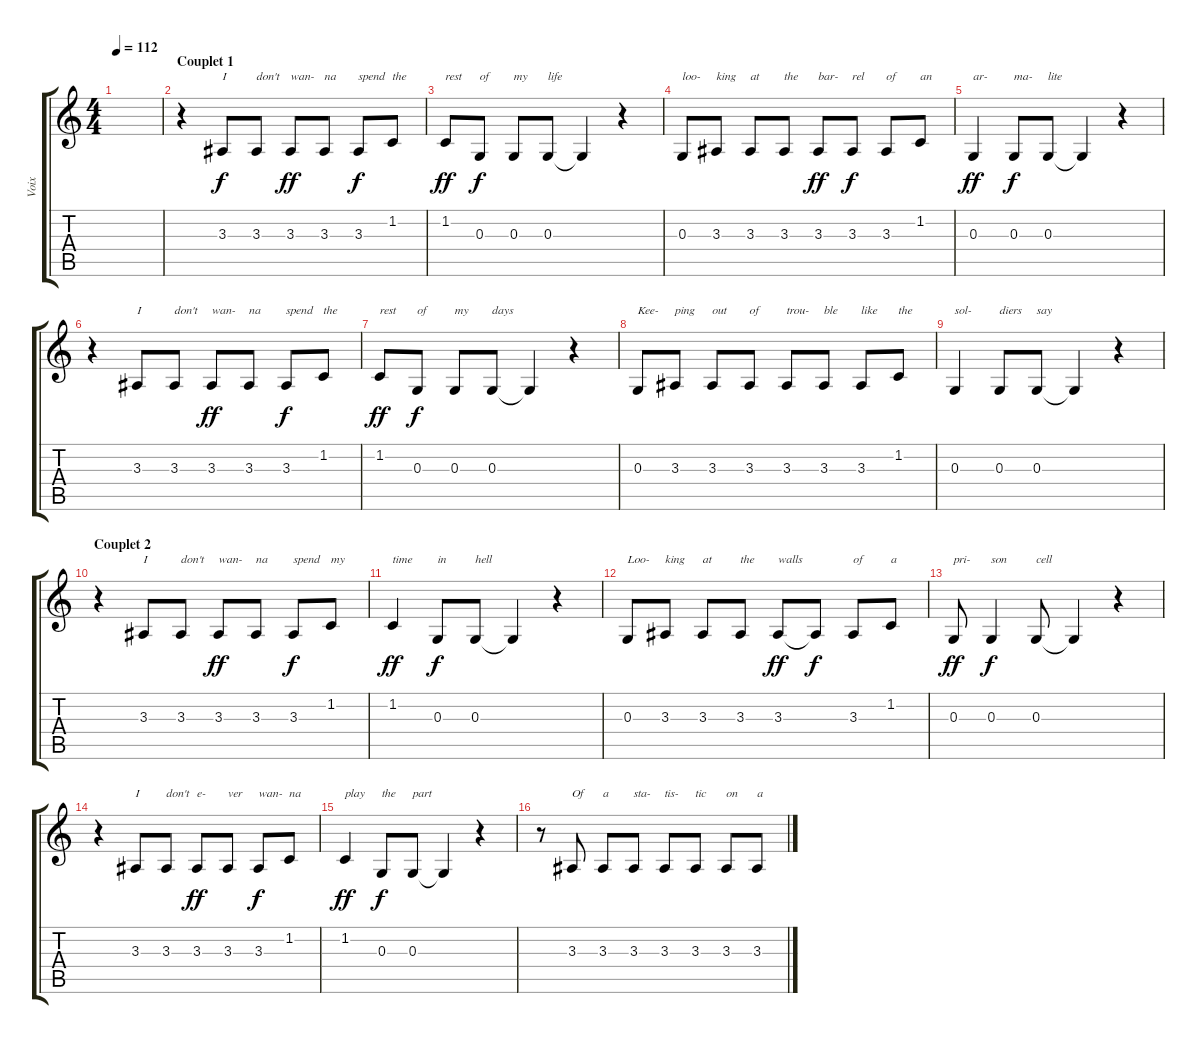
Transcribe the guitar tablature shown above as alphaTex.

\track ("Voix" "Voix") {instrument clarinet}
\staff {score tabs}
\tuning (E4 B3 G3 D3 A2 E2) {hide}
\ts (4 4)
\tempo 112
\clef g2
\ks c
|
\section ("" "Couplet 1")
r.4 3.3.8{txt "I"} 3.3.8{txt "don't"} 3.3.8{txt "wan-" dy ff} 3.3.8{txt "na"} 3.3.8{txt "spend" dy f} 1.2.8{txt "the"} |
1.2.8{txt "rest" dy ff} 0.3.8{txt "of" dy f} 0.3.8{txt "my"} 0.3.8{txt "life"} 0.3{t}.4 r.4 |
0.3.8{txt "loo-"} 3.3.8{txt "king"} 3.3.8{txt "at"} 3.3.8{txt "the"} 3.3.8{txt "bar-" dy ff} 3.3.8{txt "rel" dy f} 3.3.8{txt "of"} 1.2.8{txt "an"} |
0.3.4{txt "ar-" dy ff} 0.3.8{txt "ma-" dy f} 0.3.8{txt "lite"} 0.3{t}.4 r.4 |
r.4 3.3.8{txt "I"} 3.3.8{txt "don't"} 3.3.8{txt "wan-" dy ff} 3.3.8{txt "na"} 3.3.8{txt "spend" dy f} 1.2.8{txt "the"} |
1.2.8{txt "rest" dy ff} 0.3.8{txt "of" dy f} 0.3.8{txt "my"} 0.3.8{txt "days"} 0.3{t}.4 r.4 |
0.3.8{txt "Kee-"} 3.3.8{txt "ping"} 3.3.8{txt "out"} 3.3.8{txt "of"} 3.3.8{txt "trou-"} 3.3.8{txt "ble"} 3.3.8{txt "like"} 1.2.8{txt "the"} |
0.3.4{txt "sol-"} 0.3.8{txt "diers"} 0.3.8{txt "say"} 0.3{t}.4 r.4 |
\section ("" "Couplet 2")
r.4 3.3.8{txt "I"} 3.3.8{txt "don't"} 3.3.8{txt "wan-" dy ff} 3.3.8{txt "na"} 3.3.8{txt "spend" dy f} 1.2.8{txt "my"} |
1.2.4{txt "time" dy ff} 0.3.8{txt "in" dy f} 0.3.8{txt "hell"} 0.3{t}.4 r.4 |
0.3.8{txt "Loo-"} 3.3.8{txt "king"} 3.3.8{txt "at"} 3.3.8{txt "the"} 3.3.8{txt "walls" dy ff} 3.3{t}.8{dy f} 3.3.8{txt "of"} 1.2.8{txt "a"} |
0.3.8{txt "pri-" dy ff} 0.3.4{txt "son" dy f} 0.3.8{txt "cell"} 0.3{t}.4 r.4 |
r.4 3.3.8{txt "I"} 3.3.8{txt "don't"} 3.3.8{txt "e-" dy ff} 3.3.8{txt "ver"} 3.3.8{txt "wan-" dy f} 1.2.8{txt "na"} |
1.2.4{txt "play" dy ff} 0.3.8{txt "the" dy f} 0.3.8{txt "part"} 0.3{t}.4 r.4 |
r.8 3.3.8{txt "Of"} 3.3.8{txt "a"} 3.3.8{txt "sta-"} 3.3.8{txt "tis-"} 3.3.8{txt "tic"} 3.3.8{txt "on"} 3.3.8{txt "a"}
